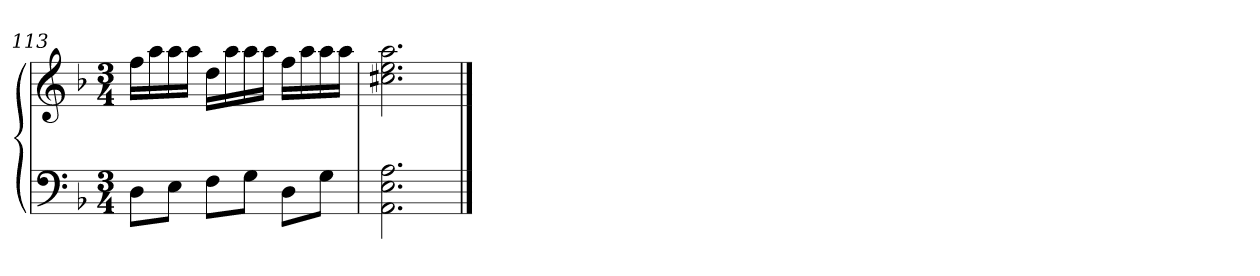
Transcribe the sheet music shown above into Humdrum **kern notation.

**kern	**kern
*part1	*part1
*staff2	*staff1
*clefF4	*clefG2
*k[b-]	*k[b-]
*M3/4	*M3/4
=113	=113
8D\L	16ff\LL
.	16aa\
8E\J	16aa\
.	16aa\JJ
8F\L	16dd\LL
.	16aa\
8G\J	16aa\
.	16aa\JJ
8D\L	16ff\LL
.	16aa\
8G\J	16aa\
.	16aa\JJ
=114	=114
2.AA\ 2.E\ 2.A\	2.cc#X\ 2.ee\ 2.aa\
==	==
*-	*-
